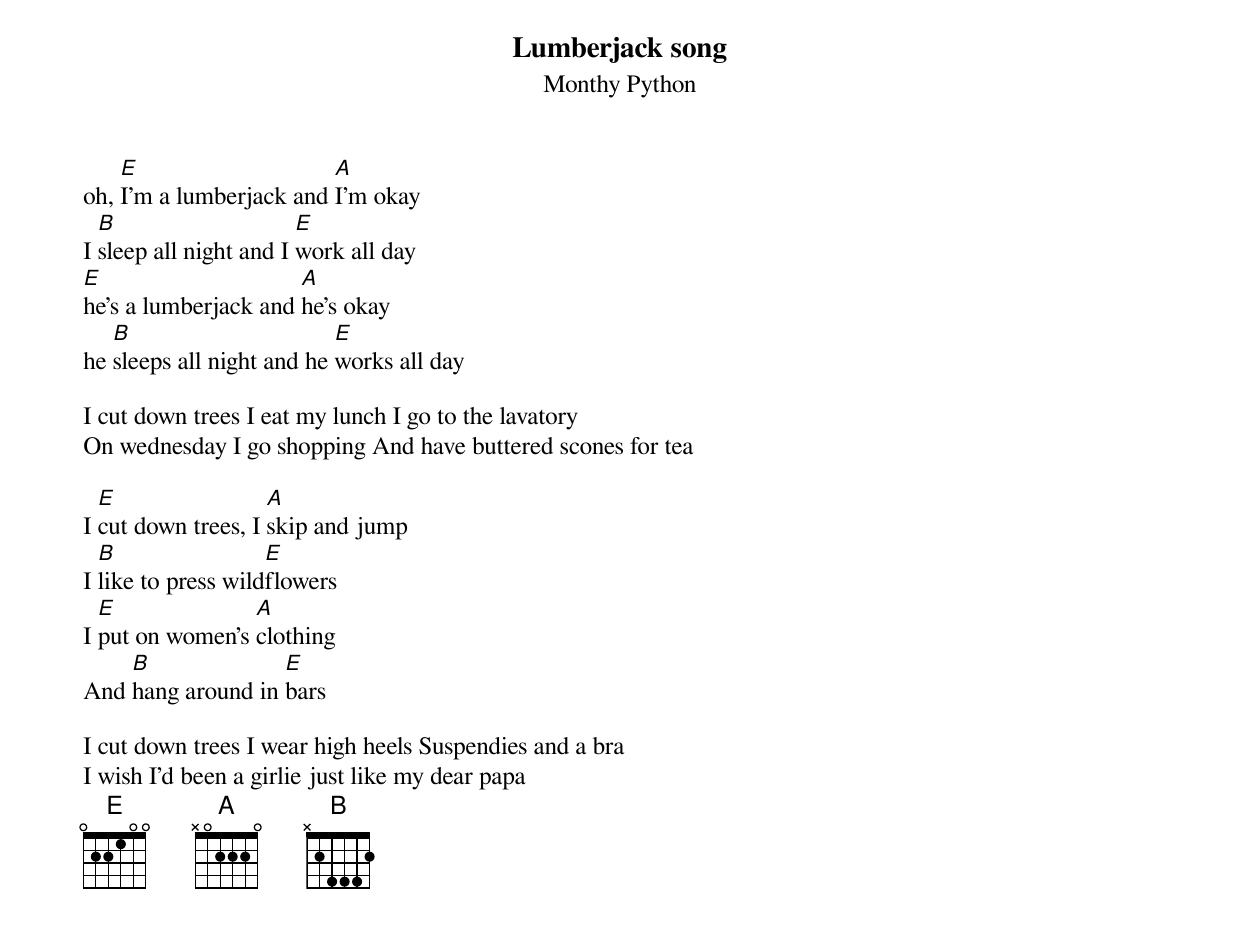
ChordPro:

{title:Lumberjack song}
{subtitle:Monthy Python}

oh, [E]I'm a lumberjack and [A]I'm okay
I [B]sleep all night and I [E]work all day
[E]he's a lumberjack and [A]he's okay
he [B]sleeps all night and he [E]works all day

I cut down trees I eat my lunch I go to the lavatory
On wednesday I go shopping And have buttered scones for tea

I [E]cut down trees, I [A]skip and jump
I [B]like to press wild[E]flowers
I [E]put on women's [A]clothing
And [B]hang around in [E]bars

I cut down trees I wear high heels Suspendies and a bra
I wish I'd been a girlie just like my dear papa
